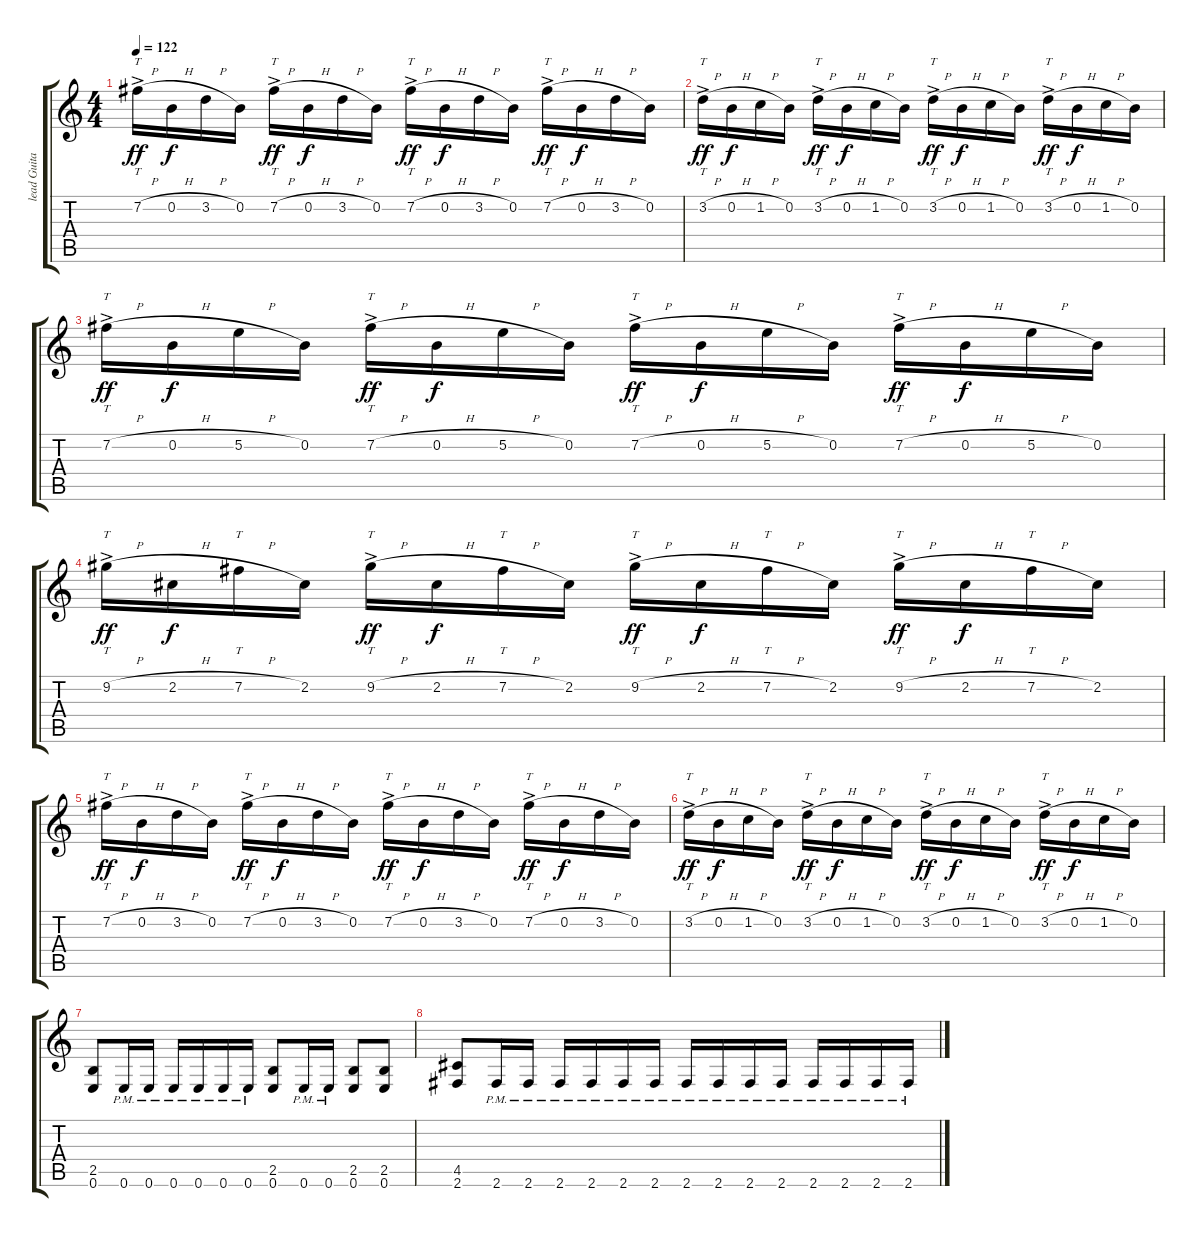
\track ("lead Guitar" "lead Guita") {instrument distortionguitar}
\staff {score tabs}
\tuning (E4 B3 G3 D3 A2 E2) {hide}
\ts (4 4)
\tempo 122
\clef g2
\ks c
7.2{h ac}.16{tt dy ff} 0.2{h}.16{dy f} 3.2{h}.16 0.2.16 7.2{h ac}.16{tt dy ff} 0.2{h}.16{dy f} 3.2{h}.16 0.2.16 7.2{h ac}.16{tt dy ff} 0.2{h}.16{dy f} 3.2{h}.16 0.2.16 7.2{h ac}.16{tt dy ff} 0.2{h}.16{dy f} 3.2{h}.16 0.2.16 |
3.2{h ac}.16{tt dy ff} 0.2{h}.16{dy f} 1.2{h}.16 0.2.16 3.2{h ac}.16{tt dy ff} 0.2{h}.16{dy f} 1.2{h}.16 0.2.16 3.2{h ac}.16{tt dy ff} 0.2{h}.16{dy f} 1.2{h}.16 0.2.16 3.2{h ac}.16{tt dy ff} 0.2{h}.16{dy f} 1.2{h}.16 0.2.16 |
7.2{h ac}.16{tt dy ff} 0.2{h}.16{dy f} 5.2{h}.16 0.2.16 7.2{h ac}.16{tt dy ff} 0.2{h}.16{dy f} 5.2{h}.16 0.2.16 7.2{h ac}.16{tt dy ff} 0.2{h}.16{dy f} 5.2{h}.16 0.2.16 7.2{h ac}.16{tt dy ff} 0.2{h}.16{dy f} 5.2{h}.16 0.2.16 |
9.2{h ac}.16{tt dy ff} 2.2{h}.16{dy f} 7.2{h}.16{tt} 2.2.16 9.2{h ac}.16{tt dy ff} 2.2{h}.16{dy f} 7.2{h}.16{tt} 2.2.16 9.2{h ac}.16{tt dy ff} 2.2{h}.16{dy f} 7.2{h}.16{tt} 2.2.16 9.2{h ac}.16{tt dy ff} 2.2{h}.16{dy f} 7.2{h}.16{tt} 2.2.16 |
7.2{h ac}.16{tt dy ff} 0.2{h}.16{dy f} 3.2{h}.16 0.2.16 7.2{h ac}.16{tt dy ff} 0.2{h}.16{dy f} 3.2{h}.16 0.2.16 7.2{h ac}.16{tt dy ff} 0.2{h}.16{dy f} 3.2{h}.16 0.2.16 7.2{h ac}.16{tt dy ff} 0.2{h}.16{dy f} 3.2{h}.16 0.2.16 |
3.2{h ac}.16{tt dy ff} 0.2{h}.16{dy f} 1.2{h}.16 0.2.16 3.2{h ac}.16{tt dy ff} 0.2{h}.16{dy f} 1.2{h}.16 0.2.16 3.2{h ac}.16{tt dy ff} 0.2{h}.16{dy f} 1.2{h}.16 0.2.16 3.2{h ac}.16{tt dy ff} 0.2{h}.16{dy f} 1.2{h}.16 0.2.16 |
(2.5 0.6).8 0.6{pm}.16 0.6{pm}.16 0.6{pm}.16 0.6{pm}.16 0.6{pm}.16 0.6{pm}.16 (2.5 0.6).8 0.6{pm}.16 0.6{pm}.16 (2.5 0.6).8 (2.5 0.6).8 |
(4.5 2.6).8 2.6{pm}.16 2.6{pm}.16 2.6{pm}.16 2.6{pm}.16 2.6{pm}.16 2.6{pm}.16 2.6{pm}.16 2.6{pm}.16 2.6{pm}.16 2.6{pm}.16 2.6{pm}.16 2.6{pm}.16 2.6{pm}.16 2.6{pm}.16
